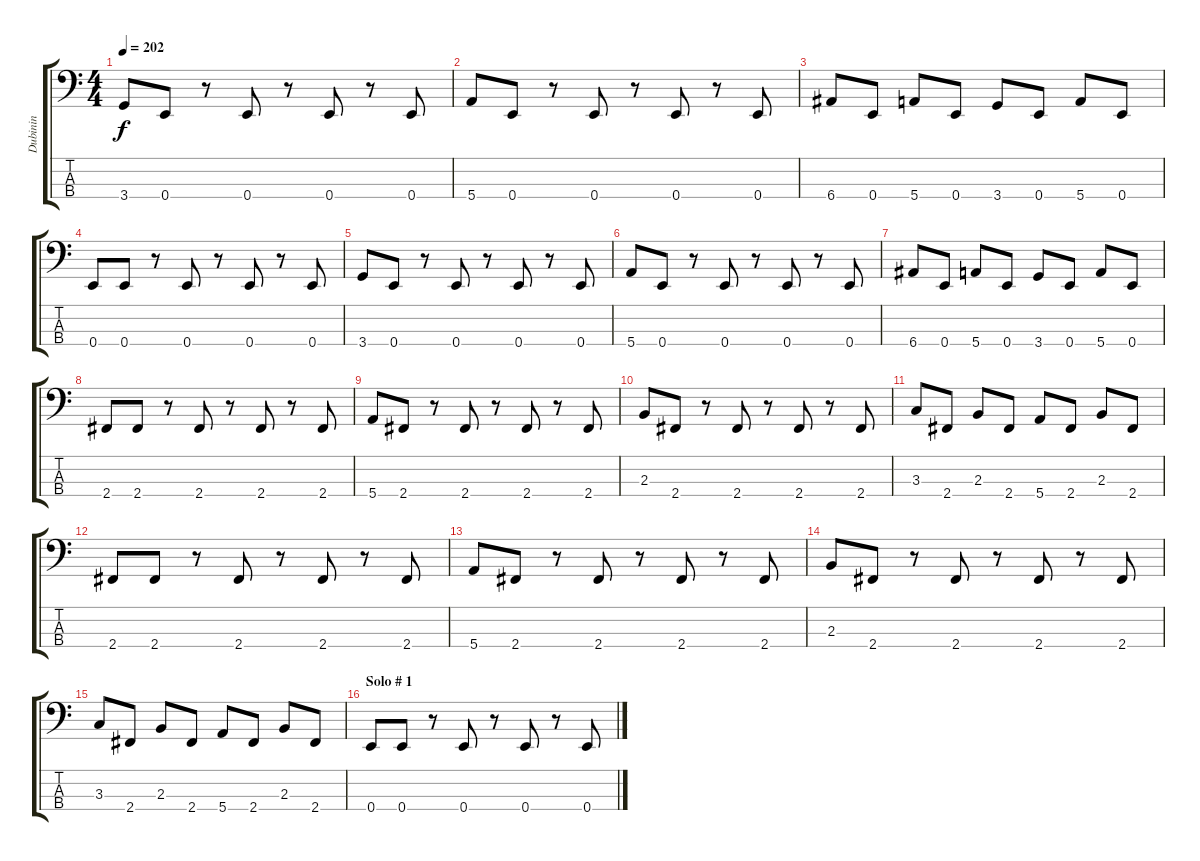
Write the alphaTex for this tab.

\track ("Dubinin" "Dubinin") {instrument electricbassfinger}
\staff {score tabs}
\tuning (G2 D2 A1 E1) {hide}
\ts (4 4)
\tempo 202
\clef f4
\ks c
3.4.8{dy f} 0.4.8 r.8 0.4.8 r.8 0.4.8 r.8 0.4.8 |
5.4.8 0.4.8 r.8 0.4.8 r.8 0.4.8 r.8 0.4.8 |
6.4.8 0.4.8 5.4.8 0.4.8 3.4.8 0.4.8 5.4.8 0.4.8 |
0.4.8 0.4.8 r.8 0.4.8 r.8 0.4.8 r.8 0.4.8 |
3.4.8 0.4.8 r.8 0.4.8 r.8 0.4.8 r.8 0.4.8 |
5.4.8 0.4.8 r.8 0.4.8 r.8 0.4.8 r.8 0.4.8 |
6.4.8 0.4.8 5.4.8 0.4.8 3.4.8 0.4.8 5.4.8 0.4.8 |
2.4.8 2.4.8 r.8 2.4.8 r.8 2.4.8 r.8 2.4.8 |
5.4.8 2.4.8 r.8 2.4.8 r.8 2.4.8 r.8 2.4.8 |
2.3.8 2.4.8 r.8 2.4.8 r.8 2.4.8 r.8 2.4.8 |
3.3.8 2.4.8 2.3.8 2.4.8 5.4.8 2.4.8 2.3.8 2.4.8 |
2.4.8 2.4.8 r.8 2.4.8 r.8 2.4.8 r.8 2.4.8 |
5.4.8 2.4.8 r.8 2.4.8 r.8 2.4.8 r.8 2.4.8 |
2.3.8 2.4.8 r.8 2.4.8 r.8 2.4.8 r.8 2.4.8 |
3.3.8 2.4.8 2.3.8 2.4.8 5.4.8 2.4.8 2.3.8 2.4.8 |
\section ("" "Solo # 1")
0.4.8 0.4.8 r.8 0.4.8 r.8 0.4.8 r.8 0.4.8
